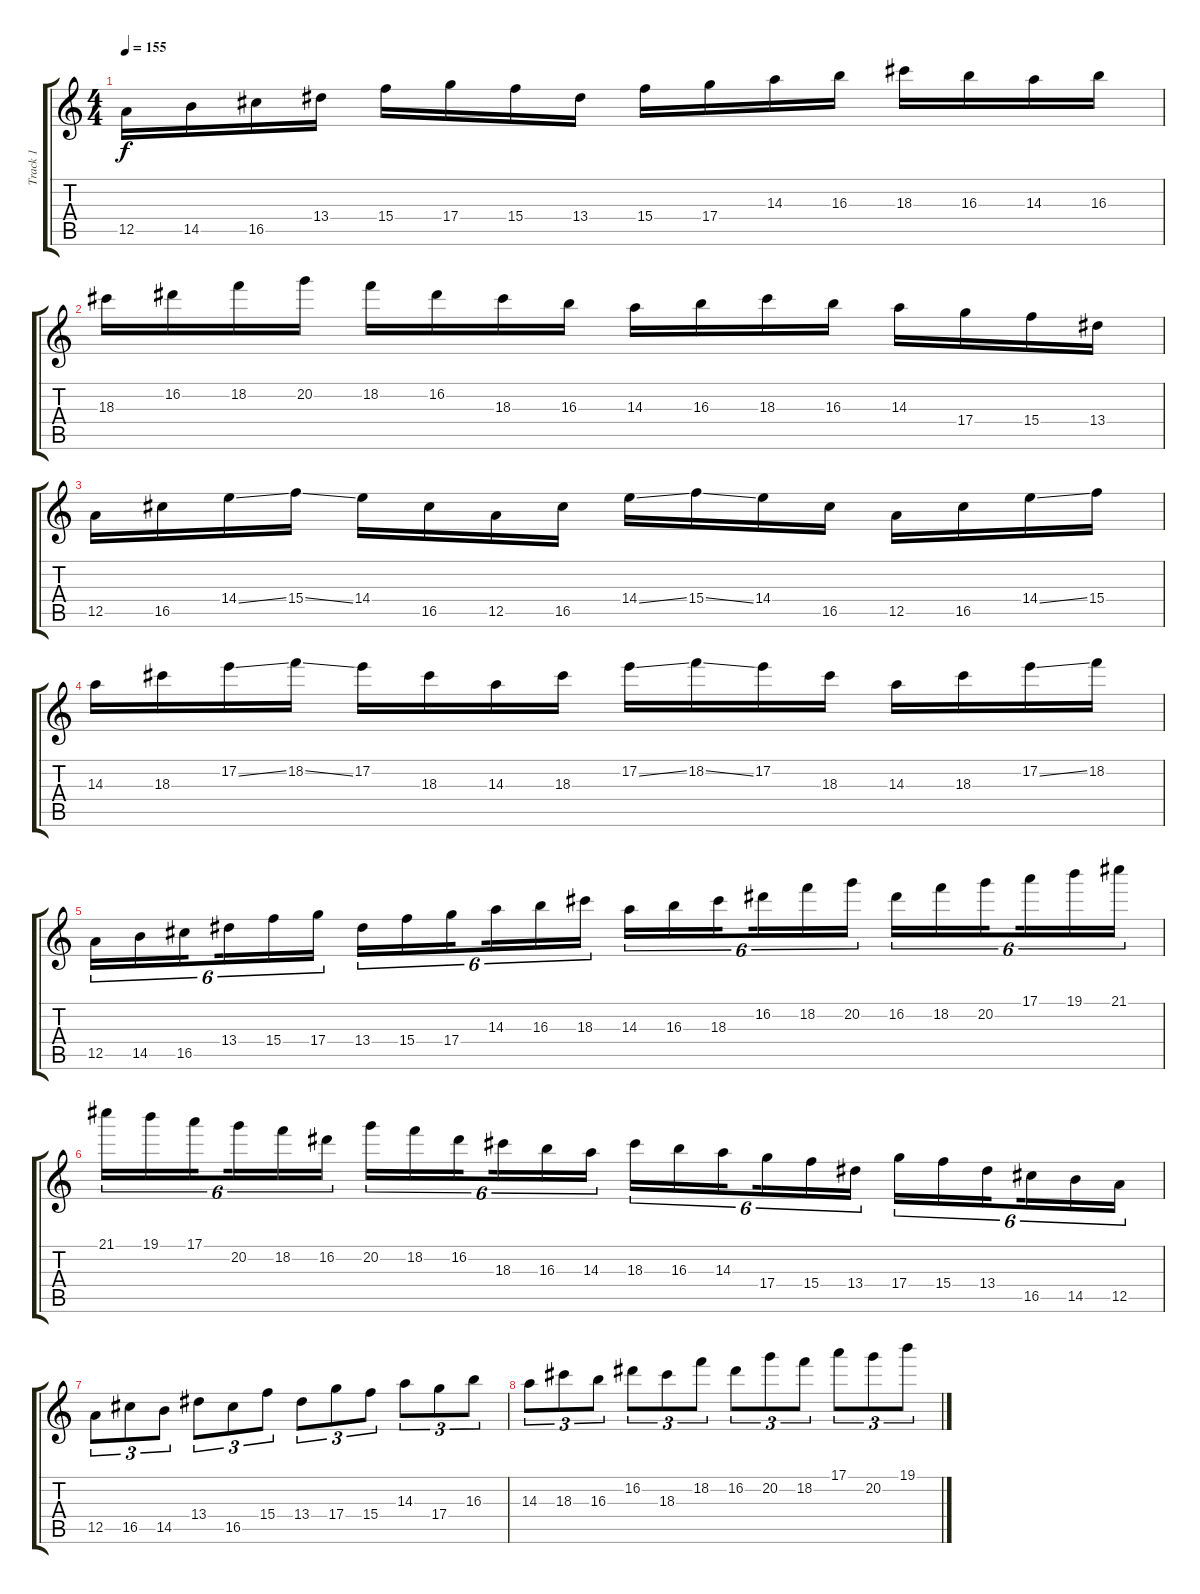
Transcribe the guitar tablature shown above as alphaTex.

\track ("Track 1" "Track 1") {instrument overdrivenguitar}
\staff {score tabs}
\tuning (E4 B3 G3 D3 A2 E2) {hide}
\ts (4 4)
\tempo 155
\clef g2
\ks c
12.5.16{dy f} 14.5.16 16.5.16 13.4.16 15.4.16 17.4.16 15.4.16 13.4.16 15.4.16 17.4.16 14.3.16 16.3.16 18.3.16 16.3.16 14.3.16 16.3.16 |
18.3.16 16.2.16 18.2.16 20.2.16 18.2.16 16.2.16 18.3.16 16.3.16 14.3.16 16.3.16 18.3.16 16.3.16 14.3.16 17.4.16 15.4.16 13.4.16 |
12.5.16 16.5.16 14.4{ss}.16 15.4{ss}.16 14.4.16 16.5.16 12.5.16 16.5.16 14.4{ss}.16 15.4{ss}.16 14.4.16 16.5.16 12.5.16 16.5.16 14.4{ss}.16 15.4.16 |
14.3.16 18.3.16 17.2{ss}.16 18.2{ss}.16 17.2.16 18.3.16 14.3.16 18.3.16 17.2{ss}.16 18.2{ss}.16 17.2.16 18.3.16 14.3.16 18.3.16 17.2{ss}.16 18.2.16 |
12.5.16{tu (6 4)} 14.5.16{tu (6 4)} 16.5.16{tu (6 4) beam splitsecondary} 13.4.16{tu (6 4)} 15.4.16{tu (6 4)} 17.4.16{tu (6 4)} 13.4.16{tu (6 4)} 15.4.16{tu (6 4)} 17.4.16{tu (6 4) beam splitsecondary} 14.3.16{tu (6 4)} 16.3.16{tu (6 4)} 18.3.16{tu (6 4)} 14.3.16{tu (6 4)} 16.3.16{tu (6 4)} 18.3.16{tu (6 4) beam splitsecondary} 16.2.16{tu (6 4)} 18.2.16{tu (6 4)} 20.2.16{tu (6 4)} 16.2.16{tu (6 4)} 18.2.16{tu (6 4)} 20.2.16{tu (6 4) beam splitsecondary} 17.1.16{tu (6 4)} 19.1.16{tu (6 4)} 21.1.16{tu (6 4)} |
21.1.16{tu (6 4)} 19.1.16{tu (6 4)} 17.1.16{tu (6 4) beam splitsecondary} 20.2.16{tu (6 4)} 18.2.16{tu (6 4)} 16.2.16{tu (6 4)} 20.2.16{tu (6 4)} 18.2.16{tu (6 4)} 16.2.16{tu (6 4) beam splitsecondary} 18.3.16{tu (6 4)} 16.3.16{tu (6 4)} 14.3.16{tu (6 4)} 18.3.16{tu (6 4)} 16.3.16{tu (6 4)} 14.3.16{tu (6 4) beam splitsecondary} 17.4.16{tu (6 4)} 15.4.16{tu (6 4)} 13.4.16{tu (6 4)} 17.4.16{tu (6 4)} 15.4.16{tu (6 4)} 13.4.16{tu (6 4) beam splitsecondary} 16.5.16{tu (6 4)} 14.5.16{tu (6 4)} 12.5.16{tu (6 4)} |
12.5.8{tu (3 2)} 16.5.8{tu (3 2)} 14.5.8{tu (3 2)} 13.4.8{tu (3 2)} 16.5.8{tu (3 2)} 15.4.8{tu (3 2)} 13.4.8{tu (3 2)} 17.4.8{tu (3 2)} 15.4.8{tu (3 2)} 14.3.8{tu (3 2)} 17.4.8{tu (3 2)} 16.3.8{tu (3 2)} |
14.3.8{tu (3 2)} 18.3.8{tu (3 2)} 16.3.8{tu (3 2)} 16.2.8{tu (3 2)} 18.3.8{tu (3 2)} 18.2.8{tu (3 2)} 16.2.8{tu (3 2)} 20.2.8{tu (3 2)} 18.2.8{tu (3 2)} 17.1.8{tu (3 2)} 20.2.8{tu (3 2)} 19.1.8{tu (3 2)}
